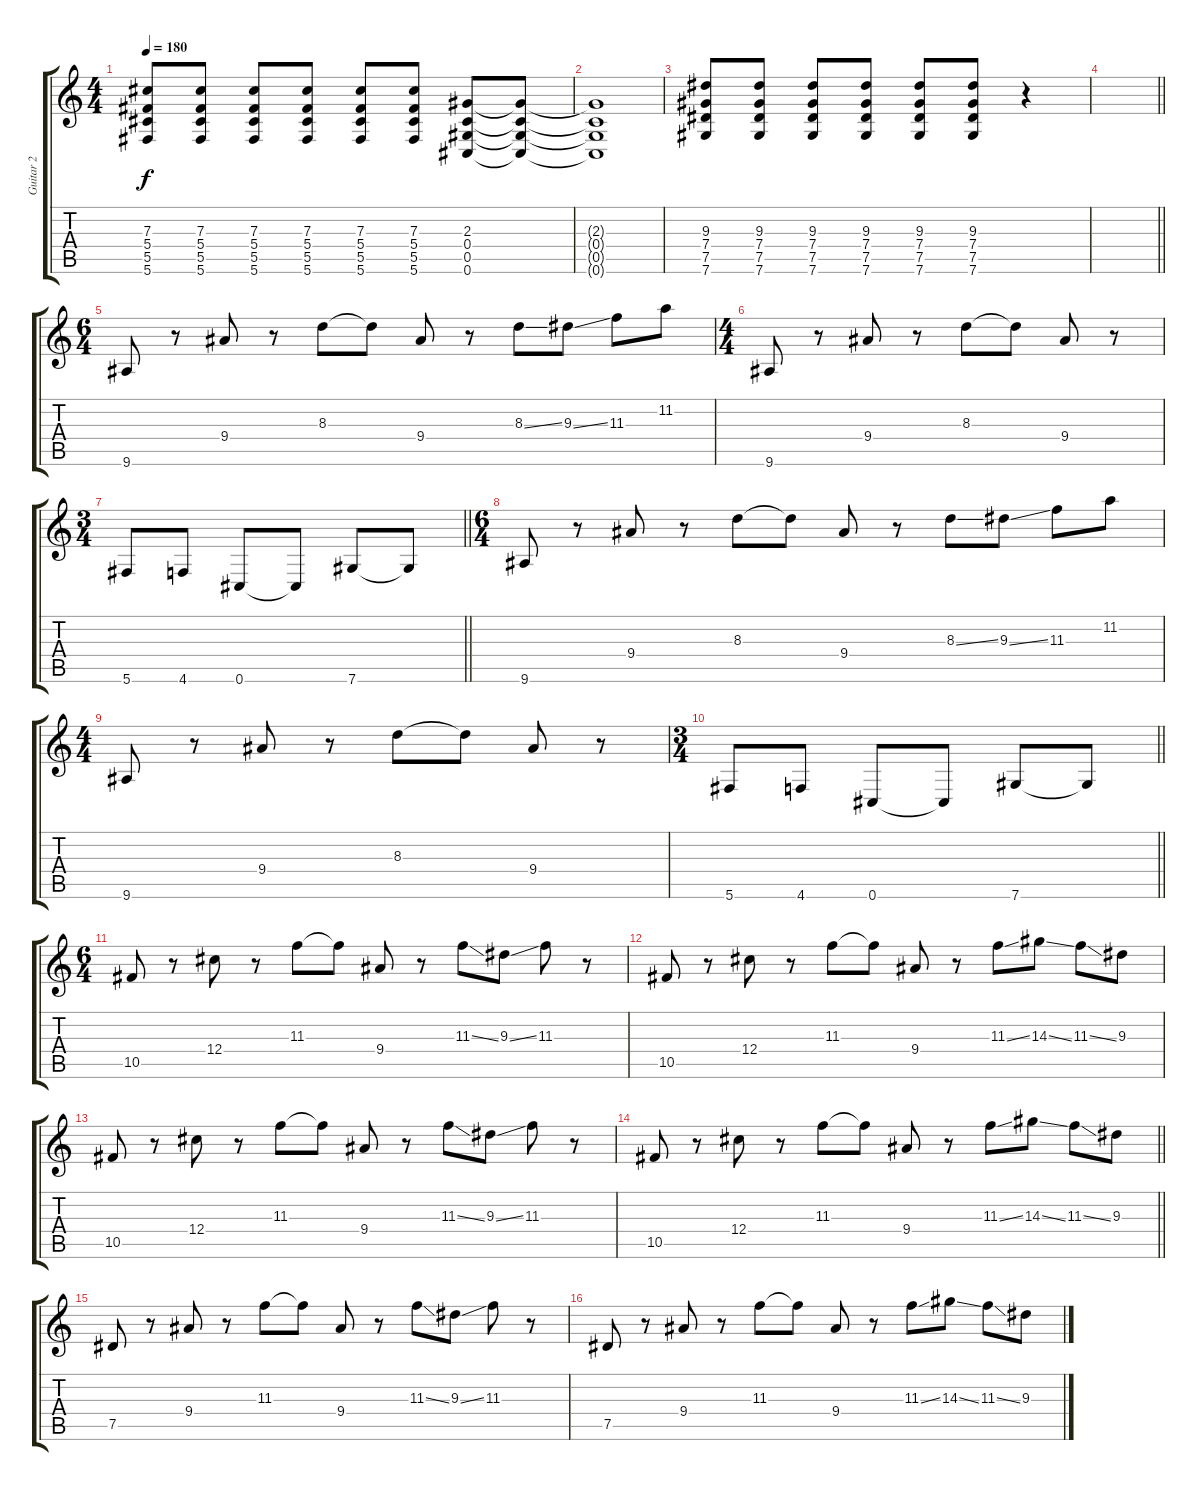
\track ("Guitar 2" "Guitar 2") {instrument overdrivenguitar}
\staff {score tabs}
\tuning (Eb4 Bb3 Gb3 Db3 Ab2 Db2) {hide}
\ts (4 4)
\tempo 180
\clef g2
\ks c
(7.3 5.4 5.5 5.6).8{dy f} (7.3 5.4 5.5 5.6).8 (7.3 5.4 5.5 5.6).8 (7.3 5.4 5.5 5.6).8 (7.3 5.4 5.5 5.6).8 (7.3 5.4 5.5 5.6).8 (2.3 0.4 0.5 0.6).8 (2.3{t} 0.4{t} 0.5{t} 0.6{t}).8 |
(2.3{t} 0.4{t} 0.5{t} 0.6{t}).1 |
(9.3 7.4 7.5 7.6).8 (9.3 7.4 7.5 7.6).8 (9.3 7.4 7.5 7.6).8 (9.3 7.4 7.5 7.6).8 (9.3 7.4 7.5 7.6).8 (9.3 7.4 7.5 7.6).8 r.4 |
\barLineRight lightlight
|
\ts (6 4)
9.6.8 r.8 9.4.8 r.8 8.3.8 8.3{t}.8 9.4.8 r.8 8.3{ss}.8 9.3{ss}.8 11.3.8 11.2.8 |
\ts (4 4)
9.6.8 r.8 9.4.8 r.8 8.3.8 8.3{t}.8 9.4.8 r.8 |
\ts (3 4)
\barLineRight lightlight
5.6.8 4.6.8 0.6.8 0.6{t}.8 7.6.8 7.6{t}.8 |
\ts (6 4)
9.6.8 r.8 9.4.8 r.8 8.3.8 8.3{t}.8 9.4.8 r.8 8.3{ss}.8 9.3{ss}.8 11.3.8 11.2.8 |
\ts (4 4)
9.6.8 r.8 9.4.8 r.8 8.3.8 8.3{t}.8 9.4.8 r.8 |
\ts (3 4)
\barLineRight lightlight
5.6.8 4.6.8 0.6.8 0.6{t}.8 7.6.8 7.6{t}.8 |
\ts (6 4)
10.5.8 r.8 12.4.8 r.8 11.3.8 11.3{t}.8 9.4.8 r.8 11.3{ss}.8 9.3{ss}.8 11.3.8 r.8 |
10.5.8 r.8 12.4.8 r.8 11.3.8 11.3{t}.8 9.4.8 r.8 11.3{ss}.8 14.3{ss}.8 11.3{ss}.8 9.3.8 |
10.5.8 r.8 12.4.8 r.8 11.3.8 11.3{t}.8 9.4.8 r.8 11.3{ss}.8 9.3{ss}.8 11.3.8 r.8 |
\barLineRight lightlight
10.5.8 r.8 12.4.8 r.8 11.3.8 11.3{t}.8 9.4.8 r.8 11.3{ss}.8 14.3{ss}.8 11.3{ss}.8 9.3.8 |
7.5.8 r.8 9.4.8 r.8 11.3.8 11.3{t}.8 9.4.8 r.8 11.3{ss}.8 9.3{ss}.8 11.3.8 r.8 |
7.5.8 r.8 9.4.8 r.8 11.3.8 11.3{t}.8 9.4.8 r.8 11.3{ss}.8 14.3{ss}.8 11.3{ss}.8 9.3.8
